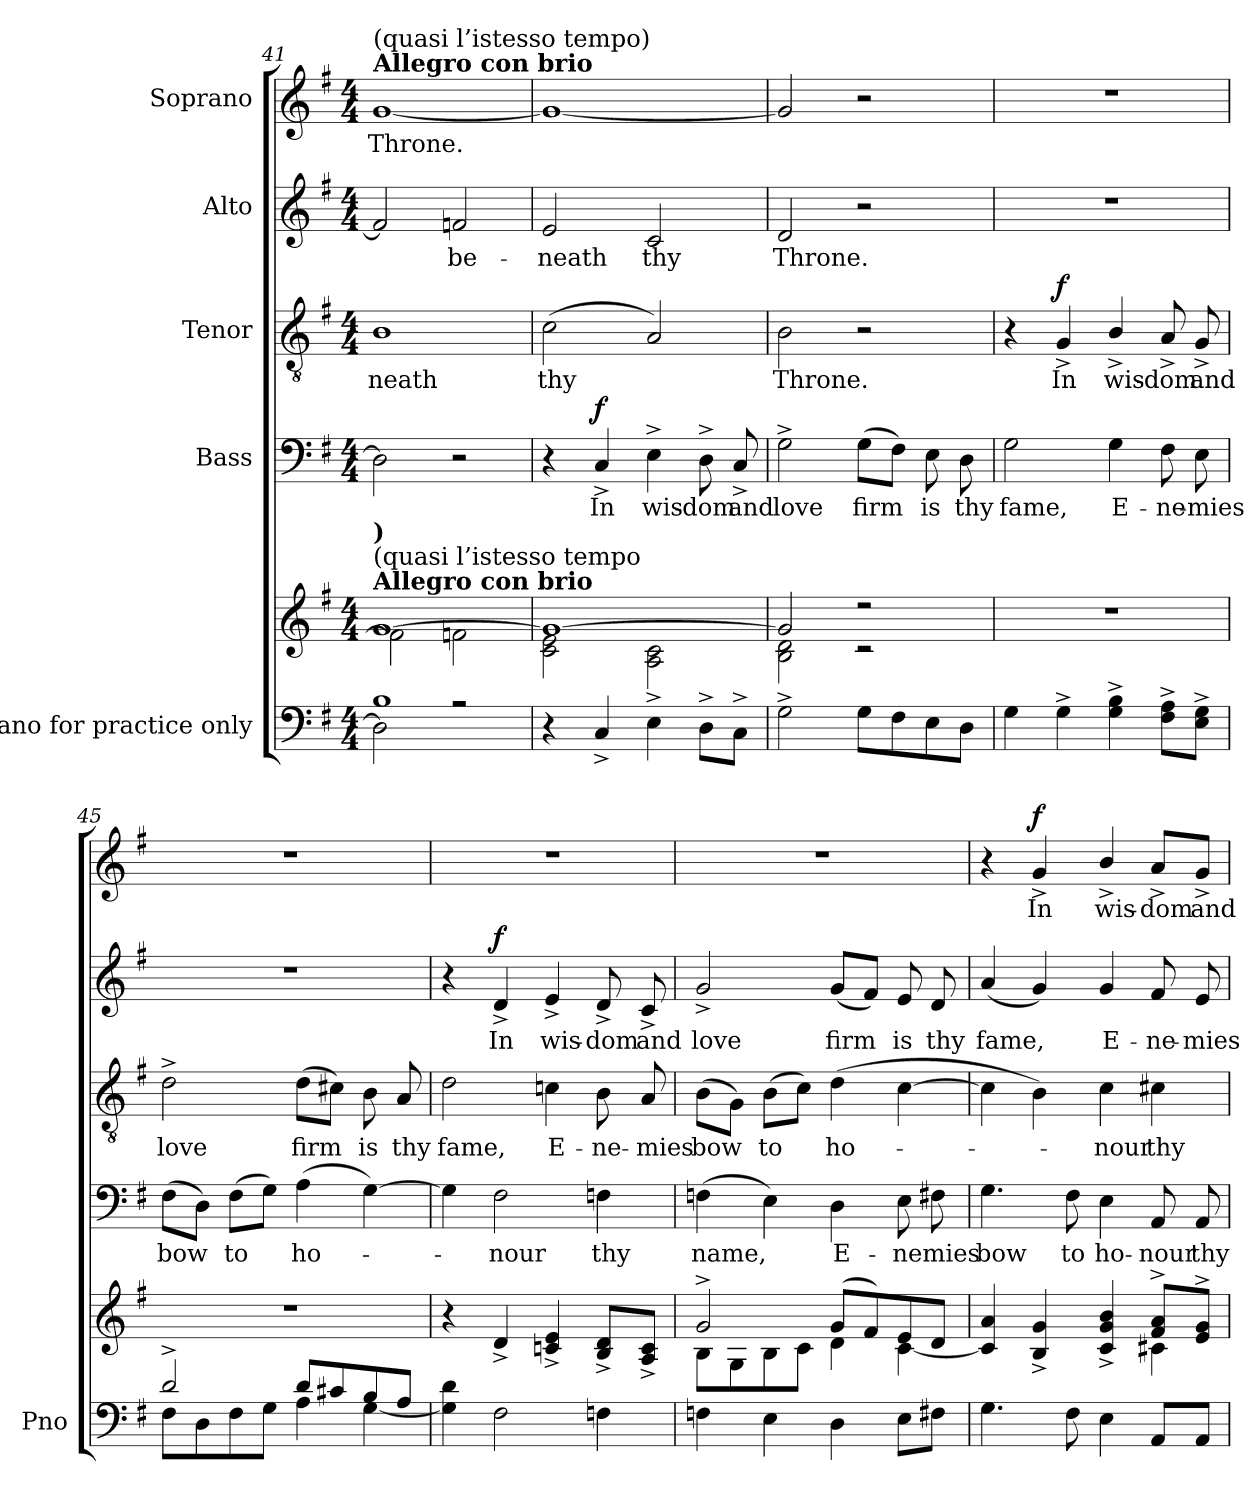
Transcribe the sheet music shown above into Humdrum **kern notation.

**kern	**kern	**kern	**text	**dynam	**kern	**text	**dynam	**kern	**text	**dynam	**kern	**text	**dynam
*part5	*part5	*part4	*part4	*part4	*part3	*part3	*part3	*part2	*part2	*part2	*part1	*part1	*part1
*staff6	*staff5	*staff4	*staff4	*staff4	*staff3	*staff3	*staff3	*staff2	*staff2	*staff2	*staff1	*staff1	*staff1
*I"Piano for practice only	*	*I"Bass	*	*	*I"Tenor	*	*	*I"Alto	*	*	*I"Soprano	*	*
*I'Pno	*	*	*	*	*	*	*	*	*	*	*	*	*
*clefF4	*clefG2	*clefF4	*	*	*clefGv2	*	*	*clefG2	*	*	*clefG2	*	*
*k[f#]	*k[f#]	*k[f#]	*	*	*k[f#]	*	*	*k[f#]	*	*	*k[f#]	*	*
*M4/4	*M4/4	*M4/4	*	*	*M4/4	*	*	*M4/4	*	*	*M4/4	*	*
=41	=41	=41	=41	=41	=41	=41	=41	=41	=41	=41	=41	=41	=41
*^	*^	*	*	*	*	*	*	*	*	*	*	*	*
!	!	!	!	!	!	!	!	!	!	!	!	!	!LO:TX:a:B:t=Allegro con brio	!	!
!	!	!	!	!	!	!	!	!	!	!	!	!	!LO:TX:a:t=(quasi l’istesso tempo)	!	!
!	!	!LO:TX:a:B:t=Allegro con brio	!	!	!	!	!	!	!	!	!	!	!	!	!
!	!	!LO:TX:a:t=(quasi l’istesso tempo	!	!	!	!	!	!	!	!	!	!	!	!	!
!	!	!LO:TX:a:B:t=)	!	!	!	!	!	!	!	!	!	!	!	!	!
!	!	!	!	!	!	!	!	!LO:LY:b	!	!	!	!	!	!LO:LY:b	!
1B	2D\]	[1g	2f#\]	2D\]	.	.	1B	-neath	.	2f#/]	.	.	[1g	Throne.	.
!	!	!	!	!	!	!	!	!	!	!	!LO:LY:b	!	!	!	!
.	2rA	.	2fn\	2r	.	.	.	.	.	2fn/	be-	.	.	.	.
=42	=42	=42	=42	=42	=42	=42	=42	=42	=42	=42	=42	=42	=42	=42	=42
!	!	!	!	!	!	!	!	!LO:LY:b	!	!	!LO:LY:b	!	!	!	!
*v	*v	*	*	*	*	*	*	*	*	*	*	*	*	*	*
4r	1g_	2c\ 2e\	4r	.	.	(>2c\	thy	.	2e/	-neath	.	1g_	.	.
!	!	!	!	!LO:LY:b	!LO:DY:a	!	!	!	!	!	!	!	!	!
4C^/	.	.	4C^/	In	f	.	.	.	.	.	.	.	.	.
!	!	!	!	!LO:LY:b	!	!	!	!	!	!LO:LY:b	!	!	!	!
4E^\	.	2A\ 2c\	4E^\	wis-	.	2A/)	.	.	2c/	thy	.	.	.	.
!	!	!	!	!LO:LY:b	!	!	!	!	!	!	!	!	!	!
8D^\L	.	.	8D^\	-dom	.	.	.	.	.	.	.	.	.	.
!	!	!	!	!LO:LY:b	!	!	!	!	!	!	!	!	!	!
8C^\J	.	.	8C^/	and	.	.	.	.	.	.	.	.	.	.
!!LO:LB:g=z
=43	=43	=43	=43	=43	=43	=43	=43	=43	=43	=43	=43	=43	=43	=43
!	!	!	!	!LO:LY:b	!	!	!LO:LY:b	!	!	!LO:LY:b	!	!	!	!
2G^\	2g/]	2B\ 2d\	2G^\	love	.	2B\	Throne.	.	2d/	Throne.	.	2g/]	.	.
!	!	!	!	!LO:LY:b	!	!	!	!	!	!	!	!	!	!
8G\L	2r	2r	(>8G\L	firm	.	2r	.	.	2r	.	.	2r	.	.
8F#\	.	.	8F#\J)	.	.	.	.	.	.	.	.	.	.	.
!	!	!	!	!LO:LY:b	!	!	!	!	!	!	!	!	!	!
8E\	.	.	8E\	is	.	.	.	.	.	.	.	.	.	.
!	!	!	!	!LO:LY:b	!	!	!	!	!	!	!	!	!	!
8D\J	.	.	8D\	thy	.	.	.	.	.	.	.	.	.	.
*	*v	*v	*	*	*	*	*	*	*	*	*	*	*	*
=44	=44	=44	=44	=44	=44	=44	=44	=44	=44	=44	=44	=44	=44
!	!	!	!LO:LY:b	!	!	!	!	!	!	!	!	!	!
4G\	1r	2G\	fame,	.	4r	.	.	1r	.	.	1r	.	.
!	!	!	!	!	!	!LO:LY:b	!LO:DY:a	!	!	!	!	!	!
4G^\	.	.	.	.	4G^/	In	f	.	.	.	.	.	.
!	!	!	!LO:LY:b	!	!	!LO:LY:b	!	!	!	!	!	!	!
4G\^ 4B\^	.	4G\	E-	.	4B^/	wis-	.	.	.	.	.	.	.
!	!	!	!LO:LY:b	!	!	!LO:LY:b	!	!	!	!	!	!	!
8F#\^ 8A\^L	.	8F#\	-ne-	.	8A^/	-dom	.	.	.	.	.	.	.
!	!	!	!LO:LY:b	!	!	!LO:LY:b	!	!	!	!	!	!	!
8E\^ 8G\^J	.	8E\	-mies	.	8G^/	and	.	.	.	.	.	.	.
=45	=45	=45	=45	=45	=45	=45	=45	=45	=45	=45	=45	=45	=45
*^	*	*	*	*	*	*	*	*	*	*	*	*	*
!	!	!	!	!LO:LY:b	!	!	!LO:LY:b	!	!	!	!	!	!	!
2d^/	8F#\L	1r	(>8F#\L	bow	.	2d^\	love	.	1r	.	.	1r	.	.
.	8D\	.	8D\J)	.	.	.	.	.	.	.	.	.	.	.
!	!	!	!	!LO:LY:b	!	!	!	!	!	!	!	!	!	!
.	8F#\	.	(>8F#\L	to	.	.	.	.	.	.	.	.	.	.
.	8G\J	.	8G\J)	.	.	.	.	.	.	.	.	.	.	.
!	!	!	!	!LO:LY:b	!	!	!LO:LY:b	!	!	!	!	!	!	!
8d/L	4A\	.	(>4A\	ho-	.	(>8d\L	firm	.	.	.	.	.	.	.
8c#X/	.	.	.	.	.	8c#X\J)	.	.	.	.	.	.	.	.
!	!	!	!	!	!	!	!LO:LY:b	!	!	!	!	!	!	!
8B/	[4G\	.	[4G\)	.	.	8B\	is	.	.	.	.	.	.	.
!	!	!	!	!	!	!	!LO:LY:b	!	!	!	!	!	!	!
8A/J	.	.	.	.	.	8A/	thy	.	.	.	.	.	.	.
*v	*v	*	*	*	*	*	*	*	*	*	*	*	*	*
=46	=46	=46	=46	=46	=46	=46	=46	=46	=46	=46	=46	=46	=46
!	!	!	!	!	!	!LO:LY:b	!	!	!	!	!	!	!
4G\] 4d\	4r	4G\]	.	.	2d\	fame,	.	4r	.	.	1r	.	.
!	!	!	!LO:LY:b	!	!	!	!	!	!LO:LY:b	!LO:DY:a	!	!	!
2F#\	4d^/	2F#\	-nour	.	.	.	.	4d^/	In	f	.	.	.
!	!	!	!	!	!	!LO:LY:b	!	!	!LO:LY:b	!	!	!	!
.	4cn/^ 4e/^	.	.	.	4cn\	E-	.	4e^/	wis-	.	.	.	.
!	!	!	!LO:LY:b	!	!	!LO:LY:b	!	!	!LO:LY:b	!	!	!	!
4Fn\	8B/^ 8d/^L	4Fn\	thy	.	8B\	-ne-	.	8d^/	-dom	.	.	.	.
!	!	!	!	!	!	!LO:LY:b	!	!	!LO:LY:b	!	!	!	!
.	8A/^ 8c/^J	.	.	.	8A/	-mies	.	8c^/	and	.	.	.	.
!!LO:PB:g=z
=47	=47	=47	=47	=47	=47	=47	=47	=47	=47	=47	=47	=47	=47
*	*^	*	*	*	*	*	*	*	*	*	*	*	*
!	!	!	!	!LO:LY:b	!	!	!LO:LY:b	!	!	!LO:LY:b	!	!	!	!
4Fn\	2g^/	8B\L	(>4Fn\	name,	.	(>8B\L	bow	.	2g^/	love	.	1r	.	.
.	.	8G\	.	.	.	8G\J)	.	.	.	.	.	.	.	.
!	!	!	!	!	!	!	!LO:LY:b	!	!	!	!	!	!	!
4E\	.	8B\	4E\)	.	.	(>8B\L	to	.	.	.	.	.	.	.
.	.	8c\J	.	.	.	8c\J)	.	.	.	.	.	.	.	.
!	!	!	!	!LO:LY:b	!	!	!LO:LY:b	!	!	!LO:LY:b	!	!	!	!
4D\	(>8g/L	4d\	4D\	E-	.	(>4d\	ho-	.	(<8g/L	firm	.	.	.	.
.	8f#/)	.	.	.	.	.	.	.	8f#/J)	.	.	.	.	.
!	!	!	!	!LO:LY:b	!	!	!	!	!	!LO:LY:b	!	!	!	!
8E\L	8e/	[4c\	8E\	-ne	.	[4c\	.	.	8e/	is	.	.	.	.
!	!	!	!	!LO:LY:b	!	!	!	!	!	!LO:LY:b	!	!	!	!
8F#X\J	8d/J	.	8F#X\	mies	.	.	.	.	8d/	thy	.	.	.	.
=48	=48	=48	=48	=48	=48	=48	=48	=48	=48	=48	=48	=48	=48	=48
!	!	!	!	!LO:LY:b	!	!	!	!	!	!LO:LY:b	!	!	!	!
4.G\	4c/] 4a/	2ryy	4.G\	bow	.	4c\]	.	.	(<4a/	fame,	.	4r	.	.
!	!	!	!	!	!	!	!	!	!	!	!	!	!LO:LY:b	!LO:DY:a
.	4B/^ 4g/^	.	.	.	.	4B\)	.	.	4g/)	.	.	4g^/	In	f
!	!	!	!	!LO:LY:b	!	!	!	!	!	!	!	!	!	!
8F#\	.	.	8F#\	to	.	.	.	.	.	.	.	.	.	.
!	!	!	!	!LO:LY:b	!	!	!LO:LY:b	!	!	!LO:LY:b	!	!	!LO:LY:b	!
4E\	4c/^ 4g/^ 4b/^	4ryy	4E\	ho-	.	4c\	-nour	.	4g/	E-	.	4b^/	wis-	.
!	!	!	!	!LO:LY:b	!	!	!LO:LY:b	!	!	!LO:LY:b	!	!	!LO:LY:b	!
8AA/L	8f#/^ 8a/^L	4c#X\	8AA/	-nour	.	4c#X\	thy	.	8f#/	-ne-	.	8a^/L	-dom	.
!	!	!	!	!LO:LY:b	!	!	!	!	!	!LO:LY:b	!	!	!LO:LY:b	!
8AA/J	8e/^ 8g/^J	.	8AA/	thy	.	.	.	.	8e/	-mies	.	8g^/J	and	.
*	*v	*v	*	*	*	*	*	*	*	*	*	*	*	*
=	=	=	=	=	=	=	=	=	=	=	=	=	=
*-	*-	*-	*-	*-	*-	*-	*-	*-	*-	*-	*-	*-	*-
